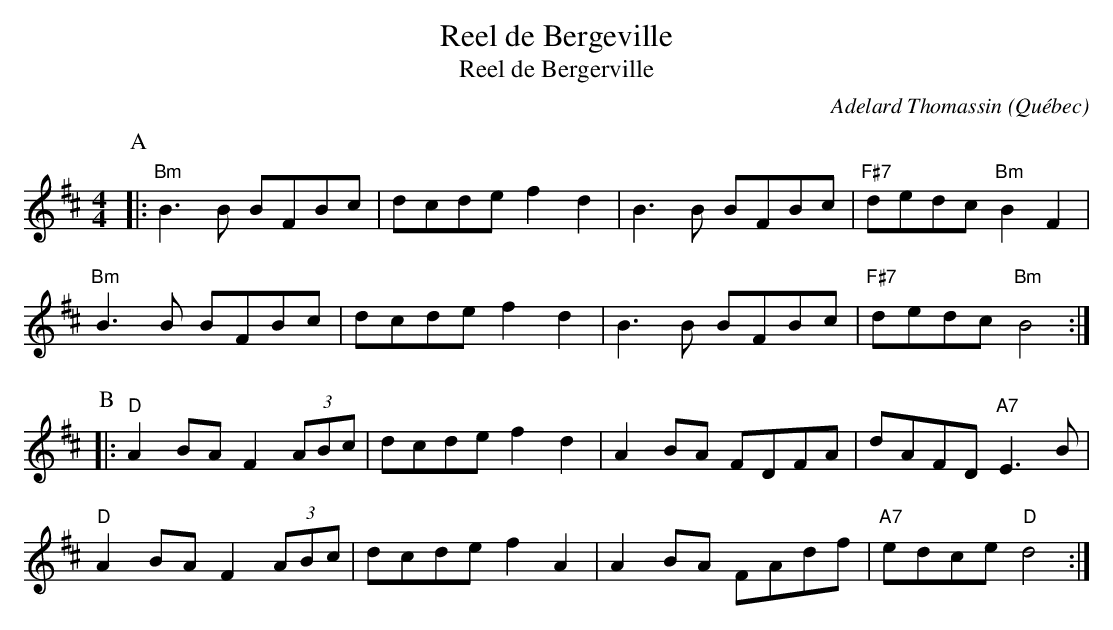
X:1
T:Reel de Bergeville
T:Reel de Bergerville
C:Adelard Thomassin
O:Québec
M:4/4
K:Dmaj
P:A
|: "Bm" B3 B BFBc | dcde f2d2 | B3B BFBc | "F#7" dedc "Bm" B2F2 |
  "Bm" B3 B BFBc | dcde f2d2 | B3 B BFBc | "F#7" dedc "Bm" B4 :|
P:B
|: "D" A2BA F2(3ABc | dcde f2d2 | A2BA FDFA | dAFD "A7" E3 B |
  "D" A2BA F2(3ABc | dcde f2A2 | A2BA FAdf | "A7" edce "D" d4 :|
